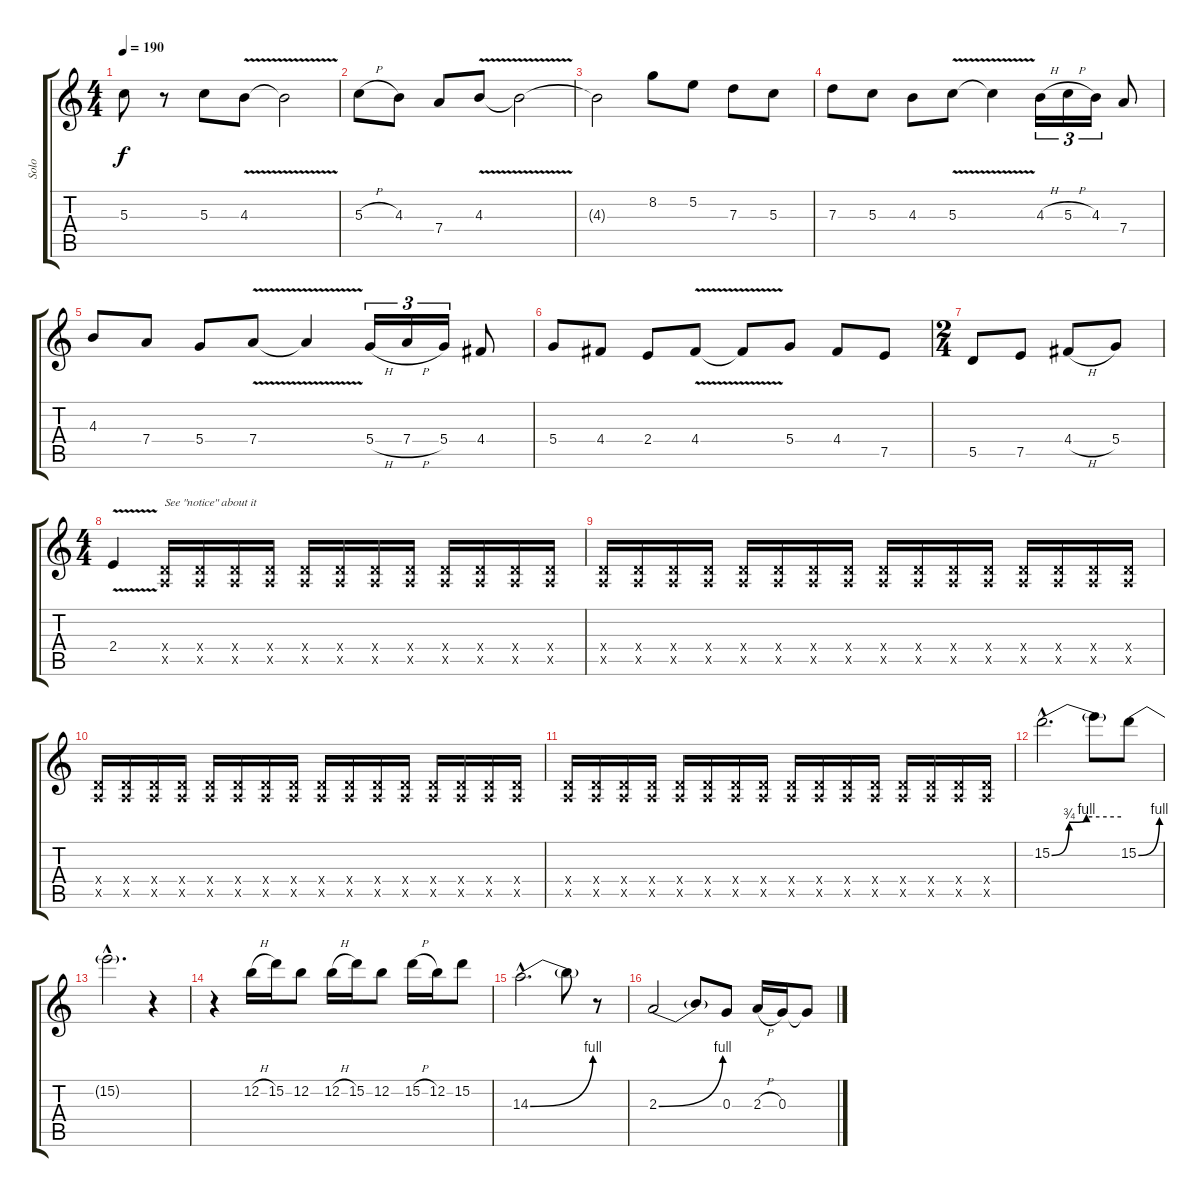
\track ("Solo" "Solo") {instrument overdrivenguitar}
\staff {score tabs}
\tuning (E4 B3 G3 D3 A2 E2) {hide}
\ts (4 4)
\tempo 190
\clef g2
\ks c
5.3.8{dy f} r.8 5.3.8 4.3{v}.8 4.3{t}.2 |
5.3{h}.8 4.3.8 7.4.8 4.3{v}.8 4.3{t}.2 |
4.3{t}.2 8.2.8 5.2.8 7.3.8 5.3.8 |
7.3.8 5.3.8 4.3.8 5.3{v}.8 5.3{t}.4 4.3{h}.16{tu (3 2)} 5.3{h}.16{tu (3 2)} 4.3.16{tu (3 2)} 7.4.8 |
4.3.8 7.4.8 5.4.8 7.4{v}.8 7.4{t}.4 5.4{h}.16{tu (3 2)} 7.4{h}.16{tu (3 2)} 5.4.16{tu (3 2)} 4.4.8 |
5.4.8 4.4.8 2.4.8 4.4{v}.8 4.4{t}.8 5.4.8 4.4.8 7.5.8 |
\ts (2 4)
5.5.8 7.5.8 4.4{h}.8 5.4.8 |
\ts (4 4)
2.4{v}.4 (0.4{x} 0.5{x}).16{txt "See \"notice\" about it"} (0.4{x} 0.5{x}).16 (0.4{x} 0.5{x}).16 (0.4{x} 0.5{x}).16 (0.4{x} 0.5{x}).16 (0.4{x} 0.5{x}).16 (0.4{x} 0.5{x}).16 (0.4{x} 0.5{x}).16 (0.4{x} 0.5{x}).16 (0.4{x} 0.5{x}).16 (0.4{x} 0.5{x}).16 (0.4{x} 0.5{x}).16 |
(0.4{x} 0.5{x}).16 (0.4{x} 0.5{x}).16 (0.4{x} 0.5{x}).16 (0.4{x} 0.5{x}).16 (0.4{x} 0.5{x}).16 (0.4{x} 0.5{x}).16 (0.4{x} 0.5{x}).16 (0.4{x} 0.5{x}).16 (0.4{x} 0.5{x}).16 (0.4{x} 0.5{x}).16 (0.4{x} 0.5{x}).16 (0.4{x} 0.5{x}).16 (0.4{x} 0.5{x}).16 (0.4{x} 0.5{x}).16 (0.4{x} 0.5{x}).16 (0.4{x} 0.5{x}).16 |
(0.4{x} 0.5{x}).16 (0.4{x} 0.5{x}).16 (0.4{x} 0.5{x}).16 (0.4{x} 0.5{x}).16 (0.4{x} 0.5{x}).16 (0.4{x} 0.5{x}).16 (0.4{x} 0.5{x}).16 (0.4{x} 0.5{x}).16 (0.4{x} 0.5{x}).16 (0.4{x} 0.5{x}).16 (0.4{x} 0.5{x}).16 (0.4{x} 0.5{x}).16 (0.4{x} 0.5{x}).16 (0.4{x} 0.5{x}).16 (0.4{x} 0.5{x}).16 (0.4{x} 0.5{x}).16 |
(0.4{x} 0.5{x}).16 (0.4{x} 0.5{x}).16 (0.4{x} 0.5{x}).16 (0.4{x} 0.5{x}).16 (0.4{x} 0.5{x}).16 (0.4{x} 0.5{x}).16 (0.4{x} 0.5{x}).16 (0.4{x} 0.5{x}).16 (0.4{x} 0.5{x}).16 (0.4{x} 0.5{x}).16 (0.4{x} 0.5{x}).16 (0.4{x} 0.5{x}).16 (0.4{x} 0.5{x}).16 (0.4{x} 0.5{x}).16 (0.4{x} 0.5{x}).16 (0.4{x} 0.5{x}).16 |
15.2{be (custom 0 0 15 3 30 4 60 4) hac}.2{d} 15.2{t}.8 15.2{be (bend 0 0 60 4)}.8 |
15.2{hac t}.2{d} r.4 |
r.4 12.2{h}.16 15.2.16 12.2.8 12.2{h}.16 15.2.16 12.2.8 15.2{h}.16 12.2.16 15.2.8 |
14.3{be (bend 0 0 60 4) hac}.2{d} 14.3{t}.8 r.8 |
2.3{be (bend 0 0 60 4)}.2 2.3{t}.8 0.3.8 2.3{h}.16 0.3.16 0.3{t}.8
